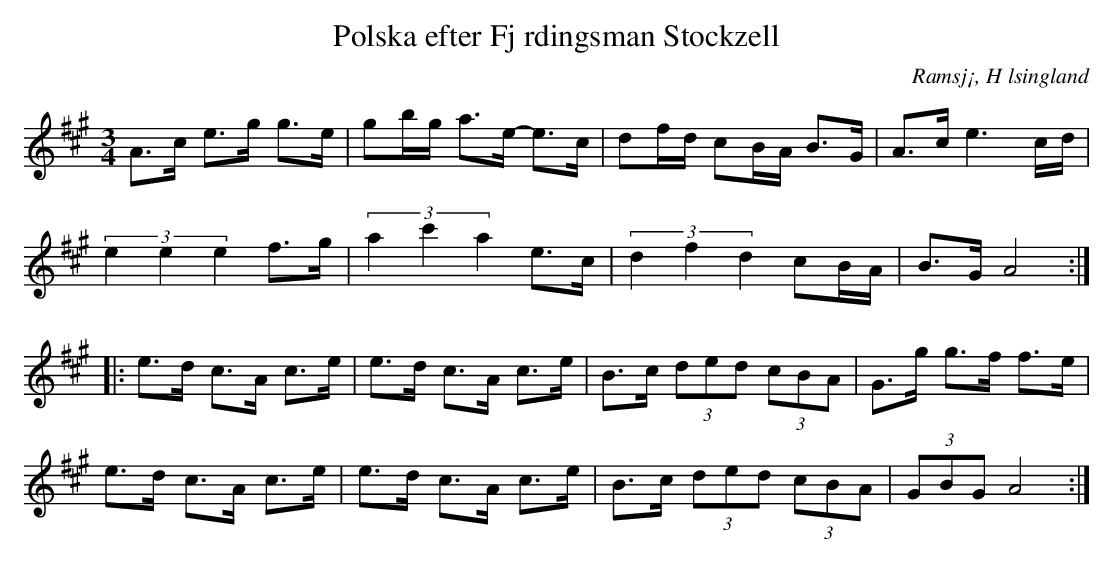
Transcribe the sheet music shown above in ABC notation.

X:1
T:Polska efter Fj rdingsman Stockzell
O: Ramsj¡, H lsingland
M:3/4
L:1/8
K:A
A>c e>g g>e | gb/g/ a>e- e>c | df/d/ cB/A/ B>G | A>c e3 c/d/ |
(3e2 e2 e2 f>g | (3a2 c'2 a2 e>c | (3d2 f2 d2 cB/A/ | B>G A4 :|
|: e>d c>A c>e | e>d c>A c>e | B>c (3ded (3cBA | G>g g>f f>e |
e>d c>A c>e | e>d c>A c>e | B>c (3ded (3cBA | (3GBG A4 :|]
